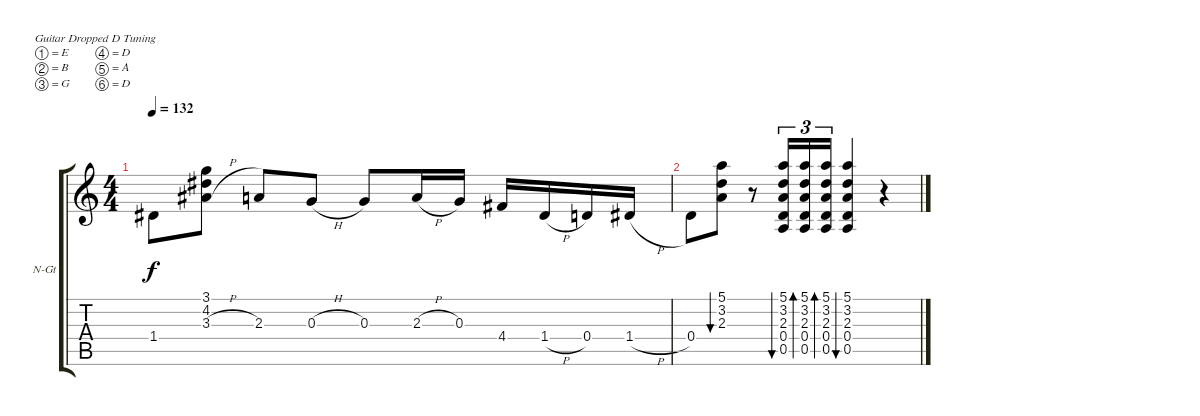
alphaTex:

\bracketExtendMode groupsimilarinstruments
\firstSystemTrackNameOrientation horizontal
\otherSystemsTrackNameOrientation horizontal
\track ("" "N-Gt") {instrument acousticguitarnylon}
\staff {score tabs}
\tuning (E4 B3 G3 D3 A2 D2)
\ts (4 4)
\tempo 132
\clef g2
\ks c
1.4.8{dy f} (3.1 4.2 3.3{h}).8 2.3.8 0.3{h}.8 0.3.8 2.3{h}.16 0.3.16 4.4.16 1.4{h}.16 0.4.16 1.4{h}.16 |
0.4.8 (5.1 3.2 2.3).8{bu 60} r.8 (5.1 3.2 2.3 0.4 0.5).16{tu (3 2) bu 60} (5.1 3.2 2.3 0.4 0.5).16{tu (3 2) bd 60} (5.1 3.2 2.3 0.4 0.5).16{tu (3 2) bd 60} (5.1 3.2 2.3 0.4 0.5).4{bu 60} r.4
